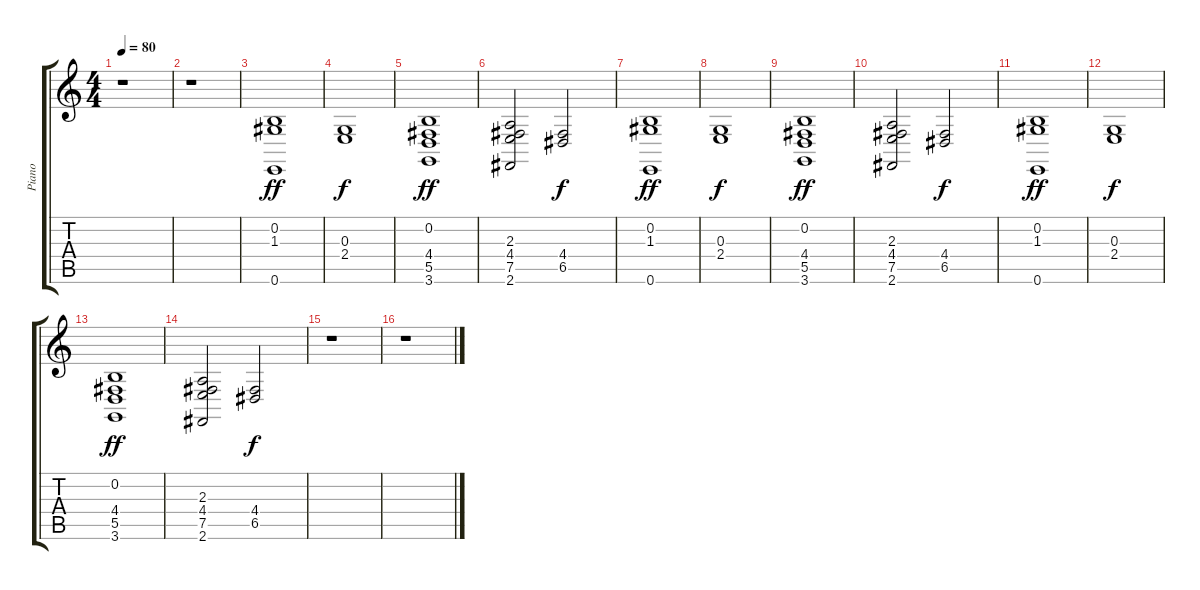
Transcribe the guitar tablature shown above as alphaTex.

\track ("Piano" "Piano") {instrument acousticgrandpiano}
\staff {score tabs}
\tuning (E4 B3 G3 D3 A2 E2) {hide}
\ts (4 4)
\tempo 80
\clef g2
\ks c
r.1{dy ff instrument acousticgrandpiano} |
r.1 |
(0.2 1.3 0.6).1 |
(0.3 2.4).1{dy f} |
(0.2 4.4 5.5 3.6).1{dy ff} |
(2.3 4.4 7.5 2.6).2 (4.4 6.5).2{dy f} |
(0.2 1.3 0.6).1{dy ff} |
(0.3 2.4).1{dy f} |
(0.2 4.4 5.5 3.6).1{dy ff} |
(2.3 4.4 7.5 2.6).2 (4.4 6.5).2{dy f} |
(0.2 1.3 0.6).1{dy ff} |
(0.3 2.4).1{dy f} |
(0.2 4.4 5.5 3.6).1{dy ff} |
(2.3 4.4 7.5 2.6).2 (4.4 6.5).2{dy f} |
r.1 |
r.1
